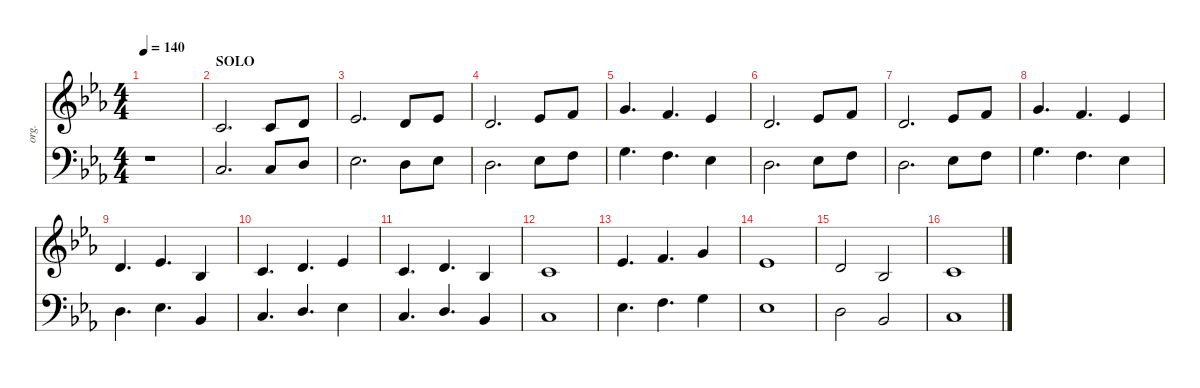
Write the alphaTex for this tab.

\defaultSystemsLayout 4
\hideDynamics
\bracketExtendMode nobrackets
\otherSystemsTrackNameOrientation horizontal
\track ("Organ" "org.") {instrument drawbarorgan}
\staff {score}
\tuning (E4 B3 G3 D3 A2 E2)
\ts (4 4)
\tempo 140
\clef g2
\ks cminor
|
\section ("" "SOLO")
-4.1{acc forcenatural}.2{d beam Up} -4.1{acc forcenatural}.8{beam Up} -2.1{acc forcenatural}.8{beam Up} |
-1.1{acc b}.2{d beam Up} -2.1{acc forcenatural}.8{beam Up} -1.1{acc b}.8{beam Up} |
-2.1{acc forcenatural}.2{d beam Up} -1.1{acc b}.8{beam Up} 1.1{acc forcenatural}.8{beam Up} |
3.1{acc forcenatural}.4{d beam Up} 1.1{acc forcenatural}.4{d beam Up} -1.1{acc b}.4{beam Up} |
-2.1{acc forcenatural}.2{d beam Up} -1.1{acc b}.8{beam Up} 1.1{acc forcenatural}.8{beam Up} |
-2.1{acc forcenatural}.2{d beam Up} -1.1{acc b}.8{beam Up} 1.1{acc forcenatural}.8{beam Up} |
3.1{acc forcenatural}.4{d beam Up} 1.1{acc forcenatural}.4{d beam Up} -1.1{acc b}.4{beam Up} |
-2.1{acc forcenatural}.4{d beam Up} -1.1{acc b}.4{d beam Up} -6.1{acc b}.4{beam Up} |
-4.1{acc forcenatural}.4{d beam Up} -2.1{acc forcenatural}.4{d beam Up} -1.1{acc b}.4{beam Up} |
-4.1{acc forcenatural}.4{d beam Up} -2.1{acc forcenatural}.4{d beam Up} -6.1{acc b}.4{beam Up} |
-4.1{acc forcenatural}.1{beam Up} |
-1.1{acc b}.4{d beam Up} 1.1{acc forcenatural}.4{d beam Up} 3.1{acc forcenatural}.4{beam Up} |
-1.1{acc b}.1{beam Up} |
-2.1{acc forcenatural}.2{beam Up} -6.1{acc b}.2{beam Up} |
-4.1{acc forcenatural}.1{beam Up}
\staff {score}
\tuning (G2 D2 A1 E1 B0)
\clef f4
\ottava regular
\simile none
\ks cminor
r.1{dy mf beam Down} |
15.3{acc forcenatural}.2{d beam Up} 5.1{acc forcenatural}.8{beam Up} 7.1{acc forcenatural}.8{beam Up} |
8.1{acc b}.2{d beam Down} 7.1{acc forcenatural}.8{beam Down} 8.1{acc b}.8{beam Down} |
7.1{acc forcenatural}.2{d beam Down} 8.1{acc b}.8{beam Down} 10.1{acc forcenatural}.8{beam Down} |
12.1{acc forcenatural}.4{d beam Down} 10.1{acc forcenatural}.4{d beam Down} 8.1{acc b}.4{beam Down} |
7.1{acc forcenatural}.2{d beam Down} 8.1{acc b}.8{beam Down} 10.1{acc forcenatural}.8{beam Down} |
7.1{acc forcenatural}.2{d beam Down} 8.1{acc b}.8{beam Down} 10.1{acc forcenatural}.8{beam Down} |
12.1{acc forcenatural}.4{d beam Down} 10.1{acc forcenatural}.4{d beam Down} 8.1{acc b}.4{beam Down} |
7.1{acc forcenatural}.4{d beam Down} 8.1{acc b}.4{d beam Down} 3.1{acc b}.4{beam Up} |
5.1{acc forcenatural}.4{d beam Up} 7.1{acc forcenatural}.4{d beam Up} 8.1{acc b}.4{beam Down} |
5.1{acc forcenatural}.4{d beam Up} 7.1{acc forcenatural}.4{d beam Up} 3.1{acc b}.4{beam Up} |
5.1{acc forcenatural}.1{beam Down} |
13.2{acc b}.4{d beam Down} 10.1{acc forcenatural}.4{d beam Down} 12.1{acc forcenatural}.4{beam Down} |
13.2{acc b}.1{beam Down} |
7.1{acc forcenatural}.2{beam Down} 3.1{acc b}.2{beam Up} |
5.1{acc forcenatural}.1{beam Up}
